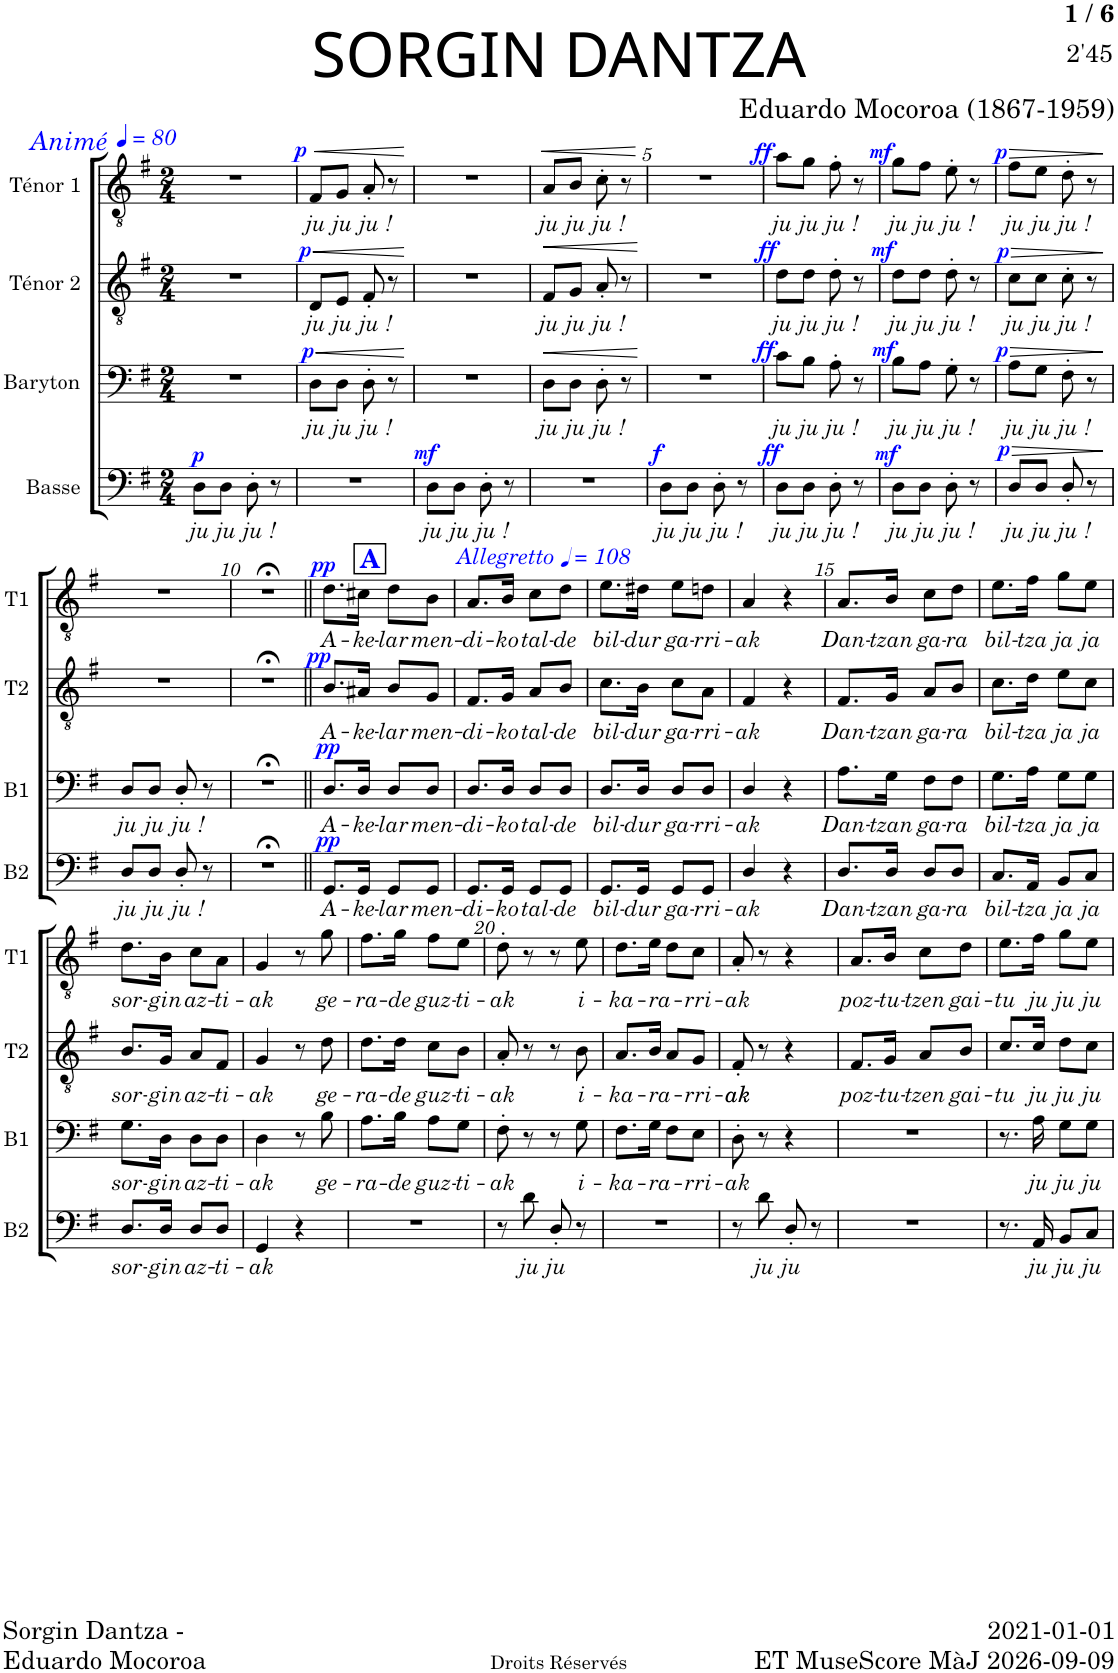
**kern	**text	**dynam	**kern	**text	**dynam	**kern	**text	**dynam	**kern	**text	**dynam
*part4	*part4	*part4	*part3	*part3	*part3	*part2	*part2	*part2	*part1	*part1	*part1
*staff4	*staff4	*staff4	*staff3	*staff3	*staff3	*staff2	*staff2	*staff2	*staff1	*staff1	*staff1
*I"Basse	*	*	*I"Baryton	*	*	*I"Ténor 2	*	*	*I"Ténor 1	*	*
*I'B2	*	*	*I'B1	*	*	*I'T2	*	*	*I'T1	*	*
*clefF4	*	*	*clefF4	*	*	*clefGv2	*	*	*clefGv2	*	*
*k[f#]	*	*	*k[f#]	*	*	*k[f#]	*	*	*k[f#]	*	*
*M2/4	*	*	*M2/4	*	*	*M2/4	*	*	*M2/4	*	*
*MM80	*	*	*MM80	*	*	*MM80	*	*	*MM80	*	*
=1	=1	=1	=1	=1	=1	=1	=1	=1	=1	=1	=1
!	!	!	!	!	!	!	!	!	!LO:TX:a:i:color=#0000FF:t=Animé	!	!
!	!LO:LY:b	!LO:DY:a	!	!	!	!	!	!	!	!	!
8D\L	ju	p	2r	.	.	2r	.	.	2r	.	.
!	!LO:LY:b	!	!	!	!	!	!	!	!	!	!
8D\J	ju	.	.	.	.	.	.	.	.	.	.
!	!LO:LY:b	!	!	!	!	!	!	!	!	!	!
8D'\	ju !	.	.	.	.	.	.	.	.	.	.
8r	.	.	.	.	.	.	.	.	.	.	.
=2	=2	=2	=2	=2	=2	=2	=2	=2	=2	=2	=2
!	!	!	!	!LO:LY:b	!LO:HP:b	!	!LO:LY:b	!LO:HP:b	!	!LO:LY:b	!LO:HP:b
!	!	!	!	!	!LO:DY:n=1:a	!	!	!LO:DY:n=1:a	!	!	!LO:DY:n=1:a
2r	.	.	8D\L	ju	< p	8D/L	ju	< p	8F#/L	ju	< p
!	!	!	!	!LO:LY:b	!	!	!LO:LY:b	!	!	!LO:LY:b	!
.	.	.	8D\J	ju	.	8E/J	ju	.	8G/J	ju	.
!	!	!	!	!LO:LY:b	!	!	!LO:LY:b	!	!	!LO:LY:b	!
.	.	.	8D'\	ju !	.	8F#'/	ju !	.	8A'/	ju !	.
.	.	.	8r	.	.	8r	.	.	8r	.	.
.	.	.	.	.	[	.	.	[	.	.	[
=3	=3	=3	=3	=3	=3	=3	=3	=3	=3	=3	=3
!	!LO:LY:b	!LO:DY:a	!	!	!	!	!	!	!	!	!
8D\L	ju	mf	2r	.	.	2r	.	.	2r	.	.
!	!LO:LY:b	!	!	!	!	!	!	!	!	!	!
8D\J	ju	.	.	.	.	.	.	.	.	.	.
!	!LO:LY:b	!	!	!	!	!	!	!	!	!	!
8D'\	ju !	.	.	.	.	.	.	.	.	.	.
8r	.	.	.	.	.	.	.	.	.	.	.
=4	=4	=4	=4	=4	=4	=4	=4	=4	=4	=4	=4
!	!	!	!	!LO:LY:b	!LO:HP:b	!	!LO:LY:b	!LO:HP:b	!	!LO:LY:b	!LO:HP:b
2r	.	.	8D\L	ju	<	8F#/L	ju	<	8A/L	ju	<
!	!	!	!	!LO:LY:b	!	!	!LO:LY:b	!	!	!LO:LY:b	!
.	.	.	8D\J	ju	.	8G/J	ju	.	8B/J	ju	.
!	!	!	!	!LO:LY:b	!	!	!LO:LY:b	!	!	!LO:LY:b	!
.	.	.	8D'\	ju !	.	8A'/	ju !	.	8c'\	ju !	.
.	.	.	8r	.	.	8r	.	.	8r	.	.
.	.	.	.	.	[	.	.	[	.	.	[
=5	=5	=5	=5	=5	=5	=5	=5	=5	=5	=5	=5
!	!LO:LY:b	!LO:DY:a	!	!	!	!	!	!	!	!	!
8D\L	ju	f	2r	.	.	2r	.	.	2r	.	.
!	!LO:LY:b	!	!	!	!	!	!	!	!	!	!
8D\J	ju	.	.	.	.	.	.	.	.	.	.
!	!LO:LY:b	!	!	!	!	!	!	!	!	!	!
8D'\	ju !	.	.	.	.	.	.	.	.	.	.
8r	.	.	.	.	.	.	.	.	.	.	.
=6	=6	=6	=6	=6	=6	=6	=6	=6	=6	=6	=6
!	!LO:LY:b	!LO:DY:a	!	!LO:LY:b	!LO:DY:a	!	!LO:LY:b	!LO:DY:a	!	!LO:LY:b	!LO:DY:a
8D\L	ju	ff	8c\L	ju	ff	8d\L	ju	ff	8a\L	ju	ff
!	!LO:LY:b	!	!	!LO:LY:b	!	!	!LO:LY:b	!	!	!LO:LY:b	!
8D\J	ju	.	8B\J	ju	.	8d\J	ju	.	8g\J	ju	.
!	!LO:LY:b	!	!	!LO:LY:b	!	!	!LO:LY:b	!	!	!LO:LY:b	!
8D'\	ju !	.	8A'\	ju !	.	8d'\	ju !	.	8f#'\	ju !	.
8r	.	.	8r	.	.	8r	.	.	8r	.	.
=7	=7	=7	=7	=7	=7	=7	=7	=7	=7	=7	=7
!	!LO:LY:b	!LO:DY:a	!	!LO:LY:b	!LO:DY:a	!	!LO:LY:b	!LO:DY:a	!	!LO:LY:b	!LO:DY:a
8D\L	ju	mf	8B\L	ju	mf	8d\L	ju	mf	8g\L	ju	mf
!	!LO:LY:b	!	!	!LO:LY:b	!	!	!LO:LY:b	!	!	!LO:LY:b	!
8D\J	ju	.	8A\J	ju	.	8d\J	ju	.	8f#\J	ju	.
!	!LO:LY:b	!	!	!LO:LY:b	!	!	!LO:LY:b	!	!	!LO:LY:b	!
8D'\	ju !	.	8G'\	ju !	.	8d'\	ju !	.	8e'\	ju !	.
8r	.	.	8r	.	.	8r	.	.	8r	.	.
=8	=8	=8	=8	=8	=8	=8	=8	=8	=8	=8	=8
!	!LO:LY:b	!LO:HP:b	!	!LO:LY:b	!LO:HP:b	!	!LO:LY:b	!LO:HP:b	!	!LO:LY:b	!LO:HP:b
!	!	!LO:DY:n=1:a	!	!	!LO:DY:n=1:a	!	!	!LO:DY:n=1:a	!	!	!LO:DY:n=1:a
8D/L	ju	> p	8A\L	ju	> p	8c\L	ju	> p	8f#\L	ju	> p
!	!LO:LY:b	!	!	!LO:LY:b	!	!	!LO:LY:b	!	!	!LO:LY:b	!
8D/J	ju	.	8G\J	ju	.	8c\J	ju	.	8e\J	ju	.
!	!LO:LY:b	!	!	!LO:LY:b	!	!	!LO:LY:b	!	!	!LO:LY:b	!
8D'/	ju !	.	8F#'\	ju !	.	8c'\	ju !	.	8d'\	ju !	.
8r	.	.	8r	.	.	8r	.	.	8r	.	.
.	.	]	.	.	]	.	.	]	.	.	]
!!LO:LB:g=z
=9	=9	=9	=9	=9	=9	=9	=9	=9	=9	=9	=9
!	!LO:LY:b	!	!	!LO:LY:b	!	!	!	!	!	!	!
8D/L	ju	.	8D/L	ju	.	2r	.	.	2r	.	.
!	!LO:LY:b	!	!	!LO:LY:b	!	!	!	!	!	!	!
8D/J	ju	.	8D/J	ju	.	.	.	.	.	.	.
!	!LO:LY:b	!	!	!LO:LY:b	!	!	!	!	!	!	!
8D'/	ju !	.	8D'/	ju !	.	.	.	.	.	.	.
8r	.	.	8r	.	.	.	.	.	.	.	.
=10	=10	=10	=10	=10	=10	=10	=10	=10	=10	=10	=10
2r;<	.	.	2r;<	.	.	2r;<	.	.	2r;<	.	.
=11||	=11||	=11||	=11||	=11||	=11||	=11||	=11||	=11||	=11||	=11||	=11||
!!LO:REH:place=s1:a:B:cj:color=#0000FF:fs=14:t=A
*	*	*	*	*	*	*	*	*	*MM108	*	*
!	!	!	!	!	!	!	!	!	!LO:TX:a:i:t=Allegretto	!	!
!	!LO:LY:b	!LO:DY:a	!	!LO:LY:b	!LO:DY:a	!	!LO:LY:b	!LO:DY:a	!	!LO:LY:b	!LO:DY:a
8.GG/L	A-	pp	8.D/L	A-	pp	8.B/L	A-	pp	8.d\L	A-	pp
!	!LO:LY:b	!	!	!LO:LY:b	!	!	!LO:LY:b	!	!	!LO:LY:b	!
16GG/Jk	-ke-	.	16D/Jk	-ke-	.	16A#X/Jk	-ke-	.	16c#X\Jk	-ke-	.
!	!LO:LY:b	!	!	!LO:LY:b	!	!	!LO:LY:b	!	!	!LO:LY:b	!
8GG/L	-lar	.	8D/L	-lar	.	8B/L	-lar	.	8d\L	-lar	.
!	!LO:LY:b	!	!	!LO:LY:b	!	!	!LO:LY:b	!	!	!LO:LY:b	!
8GG/J	men-	.	8D/J	men-	.	8G/J	men-	.	8B\J	men-	.
=12	=12	=12	=12	=12	=12	=12	=12	=12	=12	=12	=12
!	!LO:LY:b	!	!	!LO:LY:b	!	!	!LO:LY:b	!	!	!LO:LY:b	!
8.GG/L	-di-	.	8.D/L	-di-	.	8.F#/L	-di-	.	8.A/L	-di-	.
!	!LO:LY:b	!	!	!LO:LY:b	!	!	!LO:LY:b	!	!	!LO:LY:b	!
16GG/Jk	-ko	.	16D/Jk	-ko	.	16G/Jk	-ko	.	16B/Jk	-ko	.
!	!LO:LY:b	!	!	!LO:LY:b	!	!	!LO:LY:b	!	!	!LO:LY:b	!
8GG/L	tal-	.	8D/L	tal-	.	8A/L	tal-	.	8c\L	tal-	.
!	!LO:LY:b	!	!	!LO:LY:b	!	!	!LO:LY:b	!	!	!LO:LY:b	!
8GG/J	-de	.	8D/J	-de	.	8B/J	-de	.	8d\J	-de	.
=13	=13	=13	=13	=13	=13	=13	=13	=13	=13	=13	=13
!	!LO:LY:b	!	!	!LO:LY:b	!	!	!LO:LY:b	!	!	!LO:LY:b	!
8.GG/L	bil-	.	8.D/L	bil-	.	8.c\L	bil-	.	8.e\L	bil-	.
!	!LO:LY:b	!	!	!LO:LY:b	!	!	!LO:LY:b	!	!	!LO:LY:b	!
16GG/Jk	-dur	.	16D/Jk	-dur	.	16B\Jk	-dur	.	16d#X\Jk	-dur	.
!	!LO:LY:b	!	!	!LO:LY:b	!	!	!LO:LY:b	!	!	!LO:LY:b	!
8GG/L	ga-	.	8D/L	ga-	.	8c\L	ga-	.	8e\L	ga-	.
!	!LO:LY:b	!	!	!LO:LY:b	!	!	!LO:LY:b	!	!	!LO:LY:b	!
8GG/J	-rri-	.	8D/J	-rri-	.	8A\J	-rri-	.	8dn\J	-rri-	.
=14	=14	=14	=14	=14	=14	=14	=14	=14	=14	=14	=14
!	!LO:LY:b	!	!	!LO:LY:b	!	!	!LO:LY:b	!	!	!LO:LY:b	!
4D/	-ak	.	4D/	-ak	.	4F#/	-ak	.	4A/	-ak	.
4r	.	.	4r	.	.	4r	.	.	4r	.	.
=15	=15	=15	=15	=15	=15	=15	=15	=15	=15	=15	=15
!	!LO:LY:b	!	!	!LO:LY:b	!	!	!LO:LY:b	!	!	!LO:LY:b	!
8.D/L	Dan-	.	8.A\L	Dan-	.	8.F#/L	Dan-	.	8.A/L	Dan-	.
!	!LO:LY:b	!	!	!LO:LY:b	!	!	!LO:LY:b	!	!	!LO:LY:b	!
16D/Jk	-tzan	.	16G\Jk	-tzan	.	16G/Jk	-tzan	.	16B/Jk	-tzan	.
!	!LO:LY:b	!	!	!LO:LY:b	!	!	!LO:LY:b	!	!	!LO:LY:b	!
8D/L	ga-	.	8F#\L	ga-	.	8A/L	ga-	.	8c\L	ga-	.
!	!LO:LY:b	!	!	!LO:LY:b	!	!	!LO:LY:b	!	!	!LO:LY:b	!
8D/J	-ra	.	8F#\J	-ra	.	8B/J	-ra	.	8d\J	-ra	.
=16	=16	=16	=16	=16	=16	=16	=16	=16	=16	=16	=16
!	!LO:LY:b	!	!	!LO:LY:b	!	!	!LO:LY:b	!	!	!LO:LY:b	!
8.C/L	bil-	.	8.G\L	bil-	.	8.c\L	bil-	.	8.e\L	bil-	.
!	!LO:LY:b	!	!	!LO:LY:b	!	!	!LO:LY:b	!	!	!LO:LY:b	!
16AA/Jk	-tza	.	16A\Jk	-tza	.	16d\Jk	-tza	.	16f#\Jk	-tza	.
!	!LO:LY:b	!	!	!LO:LY:b	!	!	!LO:LY:b	!	!	!LO:LY:b	!
8BB/L	ja	.	8G\L	ja	.	8e\L	ja	.	8g\L	ja	.
!	!LO:LY:b	!	!	!LO:LY:b	!	!	!LO:LY:b	!	!	!LO:LY:b	!
8C/J	ja	.	8G\J	ja	.	8c\J	ja	.	8e\J	ja	.
!!LO:LB:g=z
=17	=17	=17	=17	=17	=17	=17	=17	=17	=17	=17	=17
!	!LO:LY:b	!	!	!LO:LY:b	!	!	!LO:LY:b	!	!	!LO:LY:b	!
8.D/L	sor-	.	8.G\L	sor-	.	8.B/L	sor-	.	8.d\L	sor-	.
!	!LO:LY:b	!	!	!LO:LY:b	!	!	!LO:LY:b	!	!	!LO:LY:b	!
16D/Jk	-gin	.	16D\Jk	-gin	.	16G/Jk	-gin	.	16B\Jk	-gin	.
!	!LO:LY:b	!	!	!LO:LY:b	!	!	!LO:LY:b	!	!	!LO:LY:b	!
8D/L	az-	.	8D\L	az-	.	8A/L	az-	.	8c\L	az-	.
!	!LO:LY:b	!	!	!LO:LY:b	!	!	!LO:LY:b	!	!	!LO:LY:b	!
8D/J	-ti-	.	8D\J	-ti-	.	8F#/J	-ti-	.	8A\J	-ti-	.
=18	=18	=18	=18	=18	=18	=18	=18	=18	=18	=18	=18
!	!LO:LY:b	!	!	!LO:LY:b	!	!	!LO:LY:b	!	!	!LO:LY:b	!
4GG/	-ak	.	4D\	-ak	.	4G/	-ak	.	4G/	-ak	.
4r	.	.	8r	.	.	8r	.	.	8r	.	.
!	!	!	!	!LO:LY:b	!	!	!LO:LY:b	!	!	!LO:LY:b	!
.	.	.	8B\	ge-	.	8d\	ge-	.	8g\	ge-	.
=19	=19	=19	=19	=19	=19	=19	=19	=19	=19	=19	=19
!	!	!	!	!LO:LY:b	!	!	!LO:LY:b	!	!	!LO:LY:b	!
2r	.	.	8.A\L	-ra-	.	8.d\L	-ra-	.	8.f#\L	-ra-	.
!	!	!	!	!LO:LY:b	!	!	!LO:LY:b	!	!	!LO:LY:b	!
.	.	.	16B\Jk	-de	.	16d\Jk	-de	.	16g\Jk	-de	.
!	!	!	!	!LO:LY:b	!	!	!LO:LY:b	!	!	!LO:LY:b	!
.	.	.	8A\L	guz-	.	8c\L	guz-	.	8f#\L	guz-	.
!	!	!	!	!LO:LY:b	!	!	!LO:LY:b	!	!	!LO:LY:b	!
.	.	.	8G\J	-ti-	.	8B\J	-ti-	.	8e\J	-ti-	.
=20	=20	=20	=20	=20	=20	=20	=20	=20	=20	=20	=20
!	!	!	!	!LO:LY:b	!	!	!LO:LY:b	!	!	!LO:LY:b	!
8r	.	.	8F#'\	-ak	.	8A'/	-ak	.	8d'\	-ak	.
!	!LO:LY:b	!	!	!	!	!	!	!	!	!	!
8d\	ju	.	8r	.	.	8r	.	.	8r	.	.
!	!LO:LY:b	!	!	!	!	!	!	!	!	!	!
8D'/	ju	.	8r	.	.	8r	.	.	8r	.	.
!	!	!	!	!LO:LY:b	!	!	!LO:LY:b	!	!	!LO:LY:b	!
8r	.	.	8G\	i-	.	8B\	i-	.	8e\	i-	.
=21	=21	=21	=21	=21	=21	=21	=21	=21	=21	=21	=21
!	!	!	!	!LO:LY:b	!	!	!LO:LY:b	!	!	!LO:LY:b	!
2r	.	.	8.F#\L	-ka-	.	8.A/L	-ka-	.	8.d\L	-ka-	.
!	!	!	!	!LO:LY:b	!	!	!LO:LY:b	!	!	!LO:LY:b	!
.	.	.	16G\Jk	-ra-	.	16B/Jk	-ra-	.	16e\Jk	-ra-	.
.	.	.	8F#\L	.	.	8A/L	.	.	8d\L	.	.
!	!	!	!	!LO:LY:b	!	!	!LO:LY:b	!	!	!LO:LY:b	!
.	.	.	8E\J	-rri-	.	8G/J	-rri-	.	8c\J	-rri-	.
=22	=22	=22	=22	=22	=22	=22	=22	=22	=22	=22	=22
!	!	!	!	!LO:LY:b	!	!	!LO:LY:b	!	!	!LO:LY:b	!
8r	.	.	8D'\	ak	.	8F#'/	ak	.	8A'/	-ak	.
!	!LO:LY:b	!	!	!	!	!	!	!	!	!	!
8d\	ju	.	8r	.	.	8r	.	.	8r	.	.
!	!LO:LY:b	!	!	!	!	!	!	!	!	!	!
8D'/	ju	.	4r	.	.	4r	.	.	4r	.	.
8r	.	.	.	.	.	.	.	.	.	.	.
=23	=23	=23	=23	=23	=23	=23	=23	=23	=23	=23	=23
!	!	!	!	!	!	!	!LO:LY:b	!	!	!LO:LY:b	!
2r	.	.	2r	.	.	8.F#/L	poz-	.	8.A/L	poz-	.
!	!	!	!	!	!	!	!LO:LY:b	!	!	!LO:LY:b	!
.	.	.	.	.	.	16G/Jk	-tu-	.	16B/Jk	-tu-	.
!	!	!	!	!	!	!	!LO:LY:b	!	!	!LO:LY:b	!
.	.	.	.	.	.	8A/L	-tzen	.	8c\L	-tzen	.
!	!	!	!	!	!	!	!LO:LY:b	!	!	!LO:LY:b	!
.	.	.	.	.	.	8B/J	gai-	.	8d\J	gai-	.
=24	=24	=24	=24	=24	=24	=24	=24	=24	=24	=24	=24
!	!	!	!	!	!	!	!LO:LY:b	!	!	!LO:LY:b	!
8.r	.	.	8.r	.	.	8.c/L	-tu	.	8.e\L	-tu	.
!	!LO:LY:b	!	!	!LO:LY:b	!	!	!LO:LY:b	!	!	!LO:LY:b	!
16AA/	ju	.	16A\	ju	.	16c/Jk	ju	.	16f#\Jk	ju	.
!	!LO:LY:b	!	!	!LO:LY:b	!	!	!LO:LY:b	!	!	!LO:LY:b	!
8BB/L	ju	.	8G\L	ju	.	8d\L	ju	.	8g\L	ju	.
!	!LO:LY:b	!	!	!LO:LY:b	!	!	!LO:LY:b	!	!	!LO:LY:b	!
8C/J	ju	.	8G\J	ju	.	8c\J	ju	.	8e\J	ju	.
=	=	=	=	=	=	=	=	=	=	=	=
*-	*-	*-	*-	*-	*-	*-	*-	*-	*-	*-	*-
